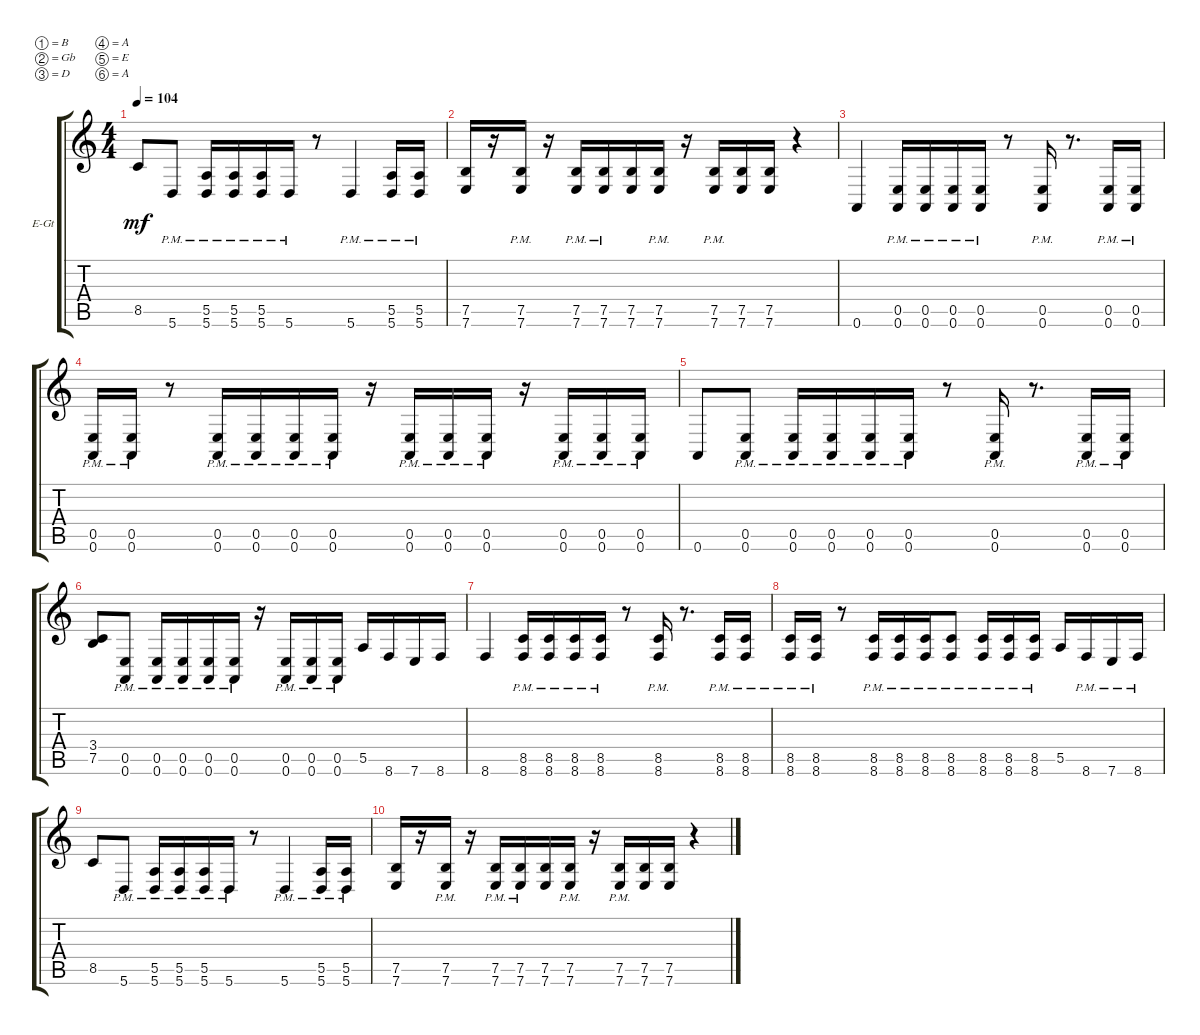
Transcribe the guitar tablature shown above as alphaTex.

\defaultSystemsLayout 4
\bracketExtendMode groupsimilarinstruments
\firstSystemTrackNameOrientation horizontal
\otherSystemsTrackNameOrientation horizontal
\track ("Ben Nairne - Left" "E-Gt") {instrument distortionguitar}
\staff {score tabs}
\tuning (B3 Gb3 D3 A2 E2 A1)
\ts (4 4)
\tempo 104
\clef g2
\ks c
8.5.8{dy mf} 5.6{pm}.8 (5.6{pm} 5.5{pm}).16 (5.6{pm} 5.5{pm}).16 (5.6{pm} 5.5{pm}).16 5.6{pm}.16 r.8 5.6{pm}.4 (5.6{pm} 5.5{pm}).16 (5.6{pm} 5.5{pm}).16 |
(7.5 7.6).16 r.16 (7.6{pm} 7.5).16 r.16 (7.6{pm} 7.5{pm}).16 (7.6{pm} 7.5{pm}).16 (7.5 7.6).16 (7.5{pm} 7.6{pm}).16 r.16 (7.5{pm} 7.6{pm}).16 (7.5 7.6).16 (7.6 7.5).16 r.4 |
0.6.4 (0.6{pm} 0.5{pm}).16 (0.6{pm} 0.5{pm}).16 (0.6{pm} 0.5{pm}).16 (0.6{pm} 0.5{pm}).16 r.8 (0.6{pm} 0.5{pm}).16 r.8{d} (0.6{pm} 0.5{pm}).16 (0.5{pm} 0.6{pm}).16 |
(0.5{pm} 0.6{pm}).16 (0.6{pm} 0.5{pm}).16 r.8 (0.6{pm} 0.5{pm}).16 (0.6{pm} 0.5{pm}).16 (0.6{pm} 0.5{pm}).16 (0.6{pm} 0.5{pm}).16 r.16 (0.6{pm} 0.5{pm}).16 (0.6{pm} 0.5{pm}).16 (0.6{pm} 0.5{pm}).16 r.16 (0.6{pm} 0.5{pm}).16 (0.6{pm} 0.5{pm}).16 (0.6{pm} 0.5{pm}).16 |
0.6.8 (0.6{pm} 0.5{pm}).8 (0.6{pm} 0.5{pm}).16 (0.6{pm} 0.5{pm}).16 (0.6{pm} 0.5{pm}).16 (0.6{pm} 0.5{pm}).16 r.8 (0.6{pm} 0.5{pm}).16 r.8{d} (0.6{pm} 0.5{pm}).16 (0.6{pm} 0.5{pm}).16 |
(3.4 7.5).8 (0.6{pm} 0.5{pm}).8 (0.6{pm} 0.5{pm}).16 (0.6{pm} 0.5{pm}).16 (0.6{pm} 0.5{pm}).16 (0.6{pm} 0.5{pm}).16 r.16 (0.5{pm} 0.6{pm}).16 (0.6{pm} 0.5{pm}).16 (0.5{pm} 0.6{pm}).16 5.5.16 8.6.16 7.6.16 8.6.16 |
8.6.4 (8.6{pm} 8.5{pm}).16 (8.6{pm} 8.5{pm}).16 (8.6{pm} 8.5{pm}).16 (8.6{pm} 8.5{pm}).16 r.8 (8.6{pm} 8.5{pm}).16 r.8{d} (8.6{pm} 8.5{pm}).16 (8.5{pm} 8.6{pm}).16 |
(8.5{pm} 8.6{pm}).16 (8.6{pm} 8.5{pm}).16 r.8 (8.6{pm} 8.5{pm}).16 (8.6{pm} 8.5{pm}).16 (8.6{pm} 8.5{pm}).16 (8.6{pm} 8.5{pm}).8 (8.6{pm} 8.5{pm}).16 (8.6{pm} 8.5{pm}).16 (8.6{pm} 8.5{pm}).16 5.5.16 8.6{pm}.16 7.6{pm}.16 8.6{pm}.16 |
8.5.8 5.6{pm}.8 (5.6{pm} 5.5{pm}).16 (5.6{pm} 5.5{pm}).16 (5.6{pm} 5.5{pm}).16 5.6{pm}.16 r.8 5.6{pm}.4 (5.6{pm} 5.5{pm}).16 (5.6{pm} 5.5{pm}).16 |
(7.5 7.6).16 r.16 (7.6{pm} 7.5).16 r.16 (7.6{pm} 7.5{pm}).16 (7.6{pm} 7.5{pm}).16 (7.5 7.6).16 (7.5{pm} 7.6{pm}).16 r.16 (7.5{pm} 7.6{pm}).16 (7.5 7.6).16 (7.6 7.5).16 r.4
